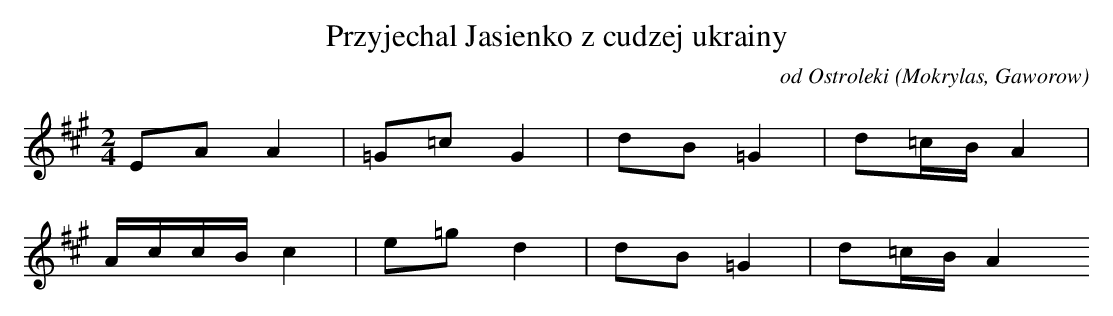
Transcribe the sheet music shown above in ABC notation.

X:1
T: Przyjechal Jasienko z cudzej ukrainy
O: od Ostroleki (Mokrylas, Gaworow)
M: 2/4
L: 1/16
K: A
E2A2A4 | =G2=c2G4 | d2B2=G4 | d2=cBA4 |
AccBc4 | e2=g2d4 | d2B2=G4 | d2=cBA4
